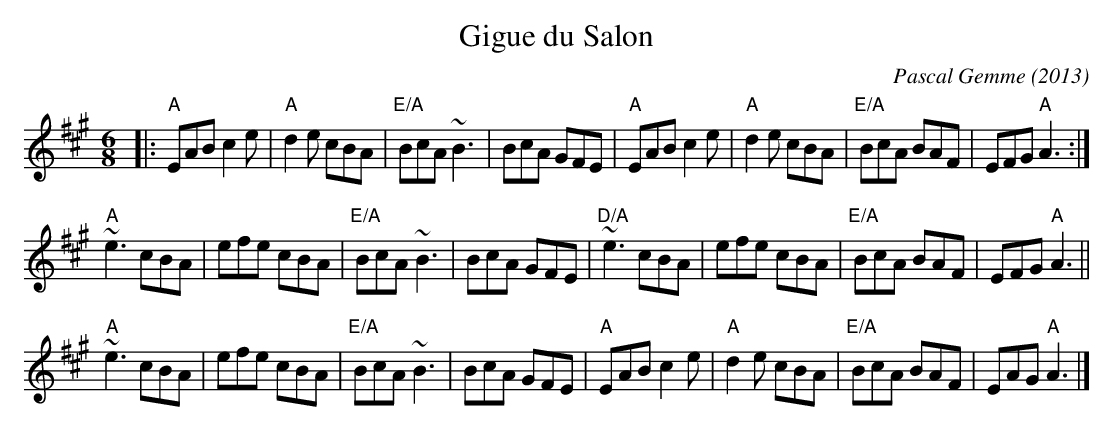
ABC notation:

X:1
T: Gigue du Salon
C: Pascal Gemme (2013)
M: 6/8
L: 1/8
K: A
|:\
  "A"EAB c2e | "A"d2e cBA | "E/A"BcA ~B3 | BcA GFE |\
  "A"EAB c2e | "A"d2e cBA | "E/A"BcA BAF | EFG "A"A3 :|
  "A"~e3 cBA |    efe cBA | "E/A"BcA ~B3 | BcA GFE |\
"D/A"~e3 cBA |    efe cBA | "E/A"BcA BAF | EFG "A"A3 ||
  "A"~e3 cBA |    efe cBA | "E/A"BcA ~B3 | BcA GFE |\
  "A"EAB c2e | "A"d2e cBA | "E/A"BcA BAF | EAG "A"A3 |]
